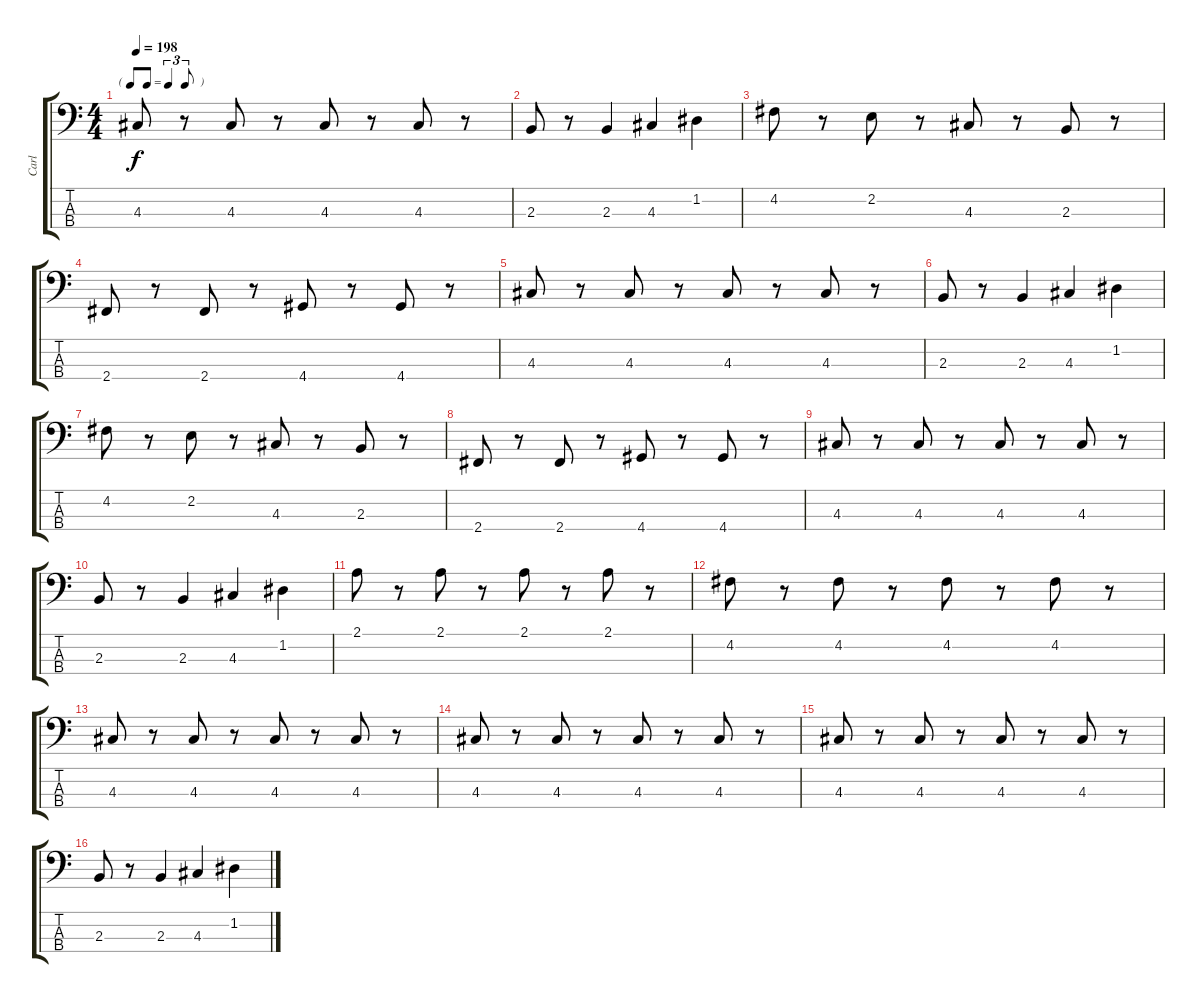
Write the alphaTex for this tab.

\track ("Carl" "Carl") {instrument electricbassfinger}
\staff {score tabs}
\tuning (G2 D2 A1 E1) {hide}
\ts (4 4)
\tf triplet8th
\tempo 198
\clef f4
\ks c
4.3.8{dy f} r.8 4.3.8 r.8 4.3.8 r.8 4.3.8 r.8 |
2.3.8 r.8 2.3.4 4.3.4 1.2.4 |
4.2.8 r.8 2.2.8 r.8 4.3.8 r.8 2.3.8 r.8 |
2.4.8 r.8 2.4.8 r.8 4.4.8 r.8 4.4.8 r.8 |
4.3.8 r.8 4.3.8 r.8 4.3.8 r.8 4.3.8 r.8 |
2.3.8 r.8 2.3.4 4.3.4 1.2.4 |
4.2.8 r.8 2.2.8 r.8 4.3.8 r.8 2.3.8 r.8 |
2.4.8 r.8 2.4.8 r.8 4.4.8 r.8 4.4.8 r.8 |
4.3.8 r.8 4.3.8 r.8 4.3.8 r.8 4.3.8 r.8 |
2.3.8 r.8 2.3.4 4.3.4 1.2.4 |
2.1.8 r.8 2.1.8 r.8 2.1.8 r.8 2.1.8 r.8 |
4.2.8 r.8 4.2.8 r.8 4.2.8 r.8 4.2.8 r.8 |
4.3.8 r.8 4.3.8 r.8 4.3.8 r.8 4.3.8 r.8 |
4.3.8 r.8 4.3.8 r.8 4.3.8 r.8 4.3.8 r.8 |
4.3.8 r.8 4.3.8 r.8 4.3.8 r.8 4.3.8 r.8 |
2.3.8 r.8 2.3.4 4.3.4 1.2.4
